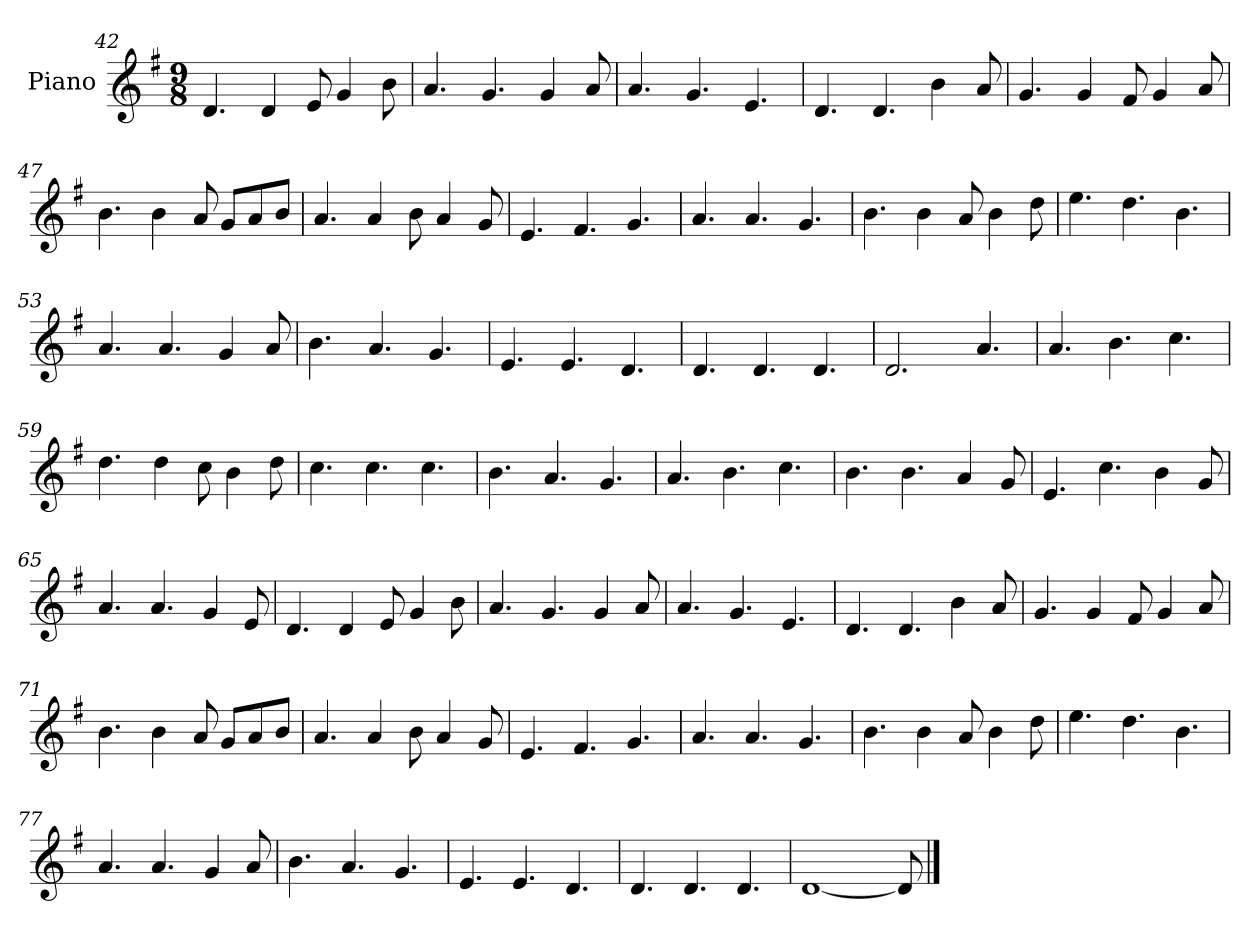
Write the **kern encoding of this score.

**kern
*part1
*staff1
*I"Piano
*I'Pno
*clefG2
*k[f#]
*M9/8
=42
4.d/
4d/
8e/
4g/
8b\
=43
4.a/
4.g/
4g/
8a/
=44
4.a/
4.g/
4.e/
=45
4.d/
4.d/
4b\
8a/
=46
4.g/
4g/
8f#/
4g/
8a/
=47
4.b\
4b\
8a/
8g/L
8a/
8b/J
=48
4.a/
4a/
8b\
4a/
8g/
=49
4.e/
4.f#/
4.g/
=50
4.a/
4.a/
4.g/
=51
4.b\
4b\
8a/
4b\
8dd\
=52
4.ee\
4.dd\
4.b\
=53
4.a/
4.a/
4g/
8a/
=54
4.b\
4.a/
4.g/
=55
4.e/
4.e/
4.d/
=56
4.d/
4.d/
4.d/
=57
2.d/
4.a/
=58
4.a/
4.b\
4.cc\
=59
4.dd\
4dd\
8cc\
4b\
8dd\
=60
4.cc\
4.cc\
4.cc\
=61
4.b\
4.a/
4.g/
=62
4.a/
4.b\
4.cc\
=63
4.b\
4.b\
4a/
8g/
=64
4.e/
4.cc\
4b\
8g/
=65
4.a/
4.a/
4g/
8e/
=66
4.d/
4d/
8e/
4g/
8b\
=67
4.a/
4.g/
4g/
8a/
=68
4.a/
4.g/
4.e/
=69
4.d/
4.d/
4b\
8a/
=70
4.g/
4g/
8f#/
4g/
8a/
=71
4.b\
4b\
8a/
8g/L
8a/
8b/J
=72
4.a/
4a/
8b\
4a/
8g/
=73
4.e/
4.f#/
4.g/
=74
4.a/
4.a/
4.g/
=75
4.b\
4b\
8a/
4b\
8dd\
=76
4.ee\
4.dd\
4.b\
=77
4.a/
4.a/
4g/
8a/
=78
4.b\
4.a/
4.g/
=79
4.e/
4.e/
4.d/
=80
4.d/
4.d/
4.d/
=81
[1d
8d/]
==
*-
